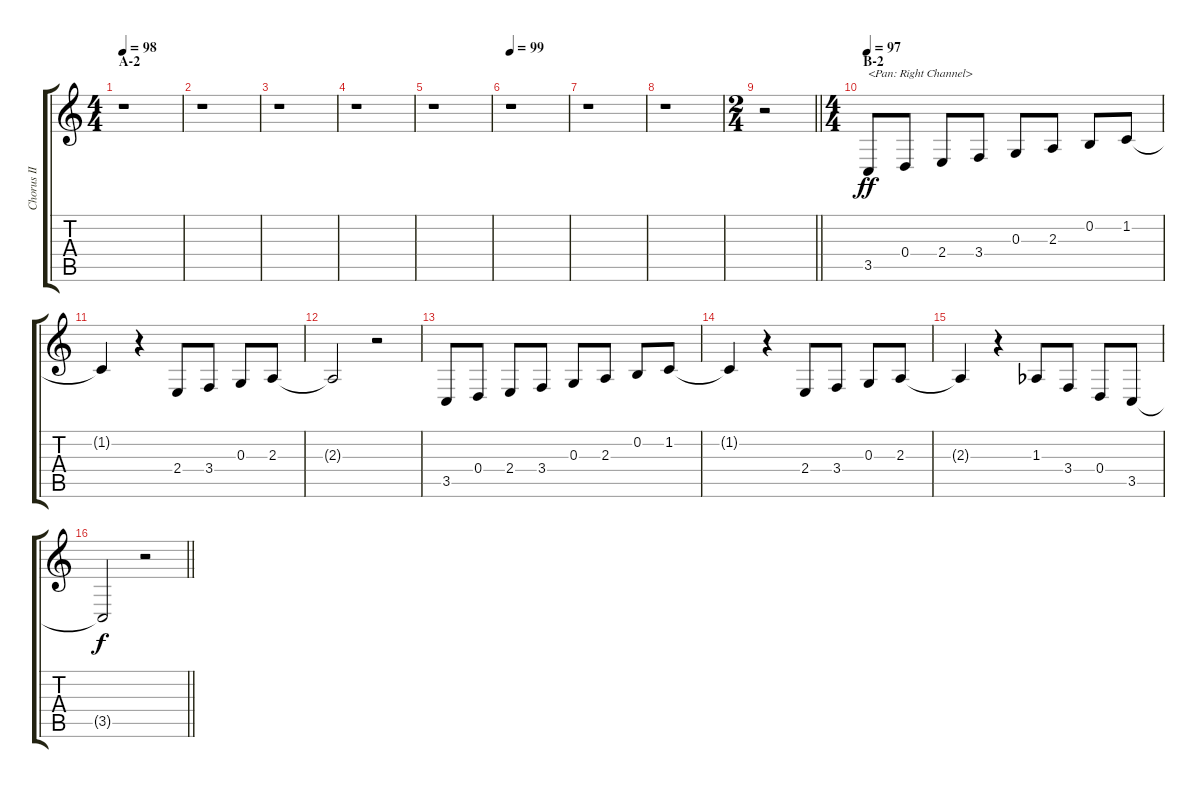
\track ("Chorus II" "Chorus II") {instrument voiceoohs}
\staff {score tabs}
\tuning (E4 B3 G3 D3 A2 E2) {hide}
\ts (4 4)
\section ("" "A-2")
\tempo 98
\clef g2
\ks c
r.1{dy ff} |
r.1 |
r.1 |
r.1 |
r.1 |
\tempo 99
r.1 |
r.1 |
r.1 |
\ts (2 4)
\barLineRight lightlight
r.2 |
\ts (4 4)
\section ("" "B-2")
\tempo 97
3.5.8{txt "<Pan: Right Channel>" balance 15} 0.4.8 2.4.8 3.4.8 0.3.8 2.3.8 0.2.8 1.2.8 |
1.2{t}.4 r.4 2.4.8 3.4.8 0.3.8 2.3.8 |
2.3{t}.2 r.2 |
3.5.8 0.4.8 2.4.8 3.4.8 0.3.8 2.3.8 0.2.8 1.2.8 |
1.2{t}.4 r.4 2.4.8 3.4.8 0.3.8 2.3.8 |
2.3{t}.4 r.4 1.3{acc b}.8 3.4.8 0.4.8 3.5.8 |
\barLineRight lightlight
3.5{t}.2{dy f} r.2
